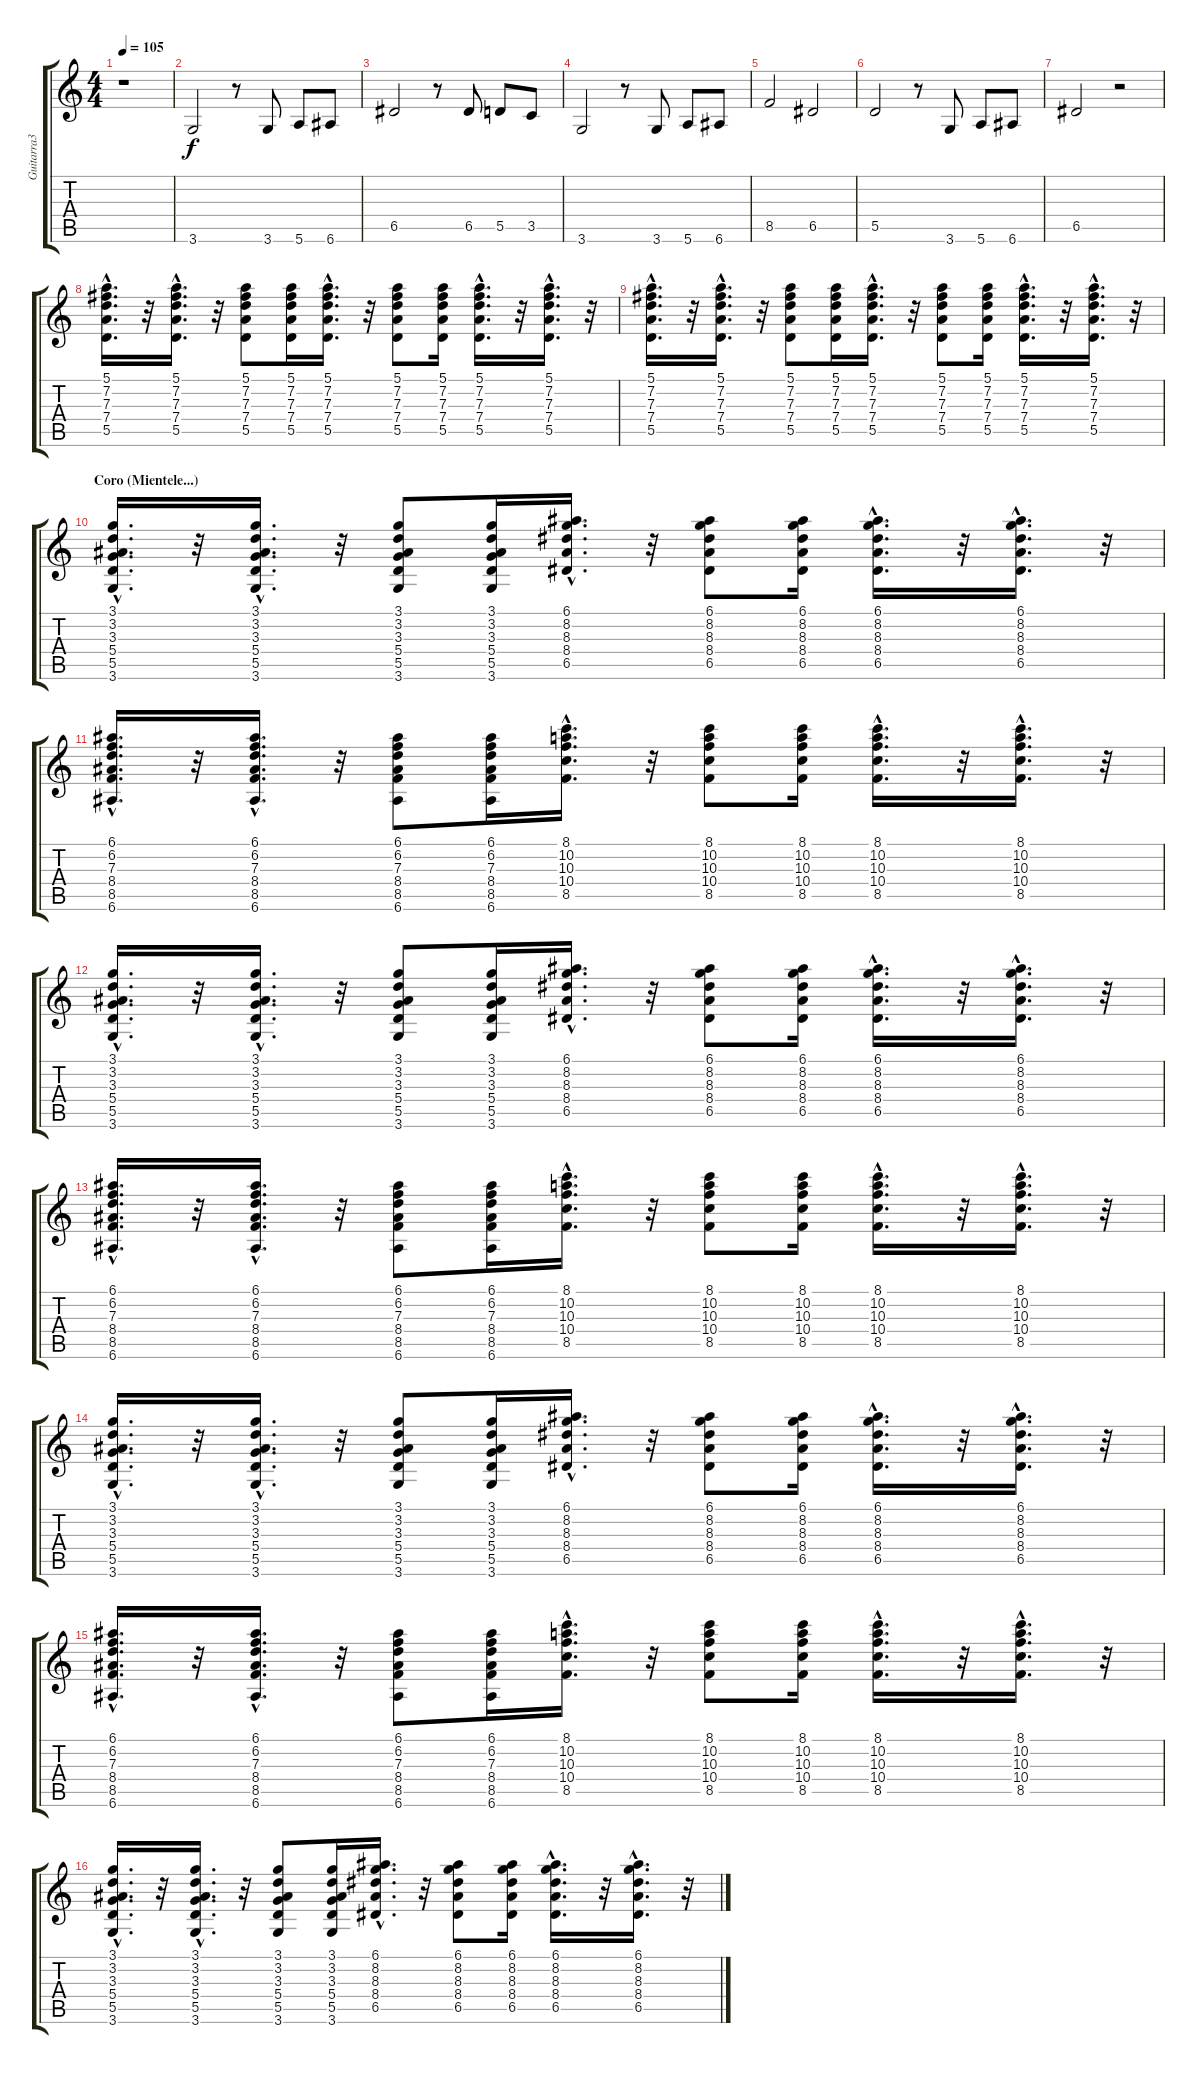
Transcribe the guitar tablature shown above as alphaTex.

\track ("Guitarra3" "Guitarra3") {instrument distortionguitar}
\staff {score tabs}
\tuning (E4 B3 G3 D3 A2 E2) {hide}
\ts (4 4)
\tempo 105
\clef g2
\ks c
r.1{dy f} |
3.6.2 r.8 3.6.8 5.6.8 6.6.8 |
6.5.2 r.8 6.5.8 5.5.8 3.5.8 |
3.6.2 r.8 3.6.8 5.6.8 6.6.8 |
8.5.2 6.5.2 |
5.5.2 r.8 3.6.8 5.6.8 6.6.8 |
6.5.2 r.2 |
(5.1{hac} 7.2{hac} 7.3{hac} 7.4{hac} 5.5{hac}).16{d} r.32 (5.1{hac} 7.2{hac} 7.3{hac} 7.4{hac} 5.5{hac}).16{d} r.32 (5.1 7.2 7.3 7.4 5.5).8 (5.1 7.2 7.3 7.4 5.5).16 (5.1{hac} 7.2{hac} 7.3{hac} 7.4{hac} 5.5{hac}).16{d} r.32 (5.1 7.2 7.3 7.4 5.5).8 (5.1 7.2 7.3 7.4 5.5).16 (5.1{hac} 7.2{hac} 7.3{hac} 7.4{hac} 5.5{hac}).16{d} r.32 (5.1{hac} 7.2{hac} 7.3{hac} 7.4{hac} 5.5{hac}).16{d} r.32 |
(5.1{hac} 7.2{hac} 7.3{hac} 7.4{hac} 5.5{hac}).16{d} r.32 (5.1{hac} 7.2{hac} 7.3{hac} 7.4{hac} 5.5{hac}).16{d} r.32 (5.1 7.2 7.3 7.4 5.5).8 (5.1 7.2 7.3 7.4 5.5).16 (5.1{hac} 7.2{hac} 7.3{hac} 7.4{hac} 5.5{hac}).16{d} r.32 (5.1 7.2 7.3 7.4 5.5).8 (5.1 7.2 7.3 7.4 5.5).16 (5.1{hac} 7.2{hac} 7.3{hac} 7.4{hac} 5.5{hac}).16{d} r.32 (5.1{hac} 7.2{hac} 7.3{hac} 7.4{hac} 5.5{hac}).16{d} r.32 |
\section ("" "Coro (Mientele...)")
(3.1{hac} 3.2{hac} 3.3{hac} 5.4{hac} 5.5{hac} 3.6{hac}).16{d} r.32 (3.1{hac} 3.2{hac} 3.3{hac} 5.4{hac} 5.5{hac} 3.6{hac}).16{d} r.32 (3.1 3.2 3.3 5.4 5.5 3.6).8 (3.1 3.2 3.3 5.4 5.5 3.6).16 (6.1{hac} 8.2{hac} 8.3{hac} 8.4{hac} 6.5{hac}).16{d} r.32 (6.1 8.2 8.3 8.4 6.5).8 (6.1 8.2 8.3 8.4 6.5).16 (6.1{hac} 8.2{hac} 8.3{hac} 8.4{hac} 6.5{hac}).16{d} r.32 (6.1{hac} 8.2{hac} 8.3{hac} 8.4{hac} 6.5{hac}).16{d} r.32 |
(6.1{hac} 6.2{hac} 7.3{hac} 8.4{hac} 8.5{hac} 6.6{hac}).16{d} r.32 (6.1{hac} 6.2{hac} 7.3{hac} 8.4{hac} 8.5{hac} 6.6{hac}).16{d} r.32 (6.1 6.2 7.3 8.4 8.5 6.6).8 (6.1 6.2 7.3 8.4 8.5 6.6).16 (8.1{hac} 10.2{hac} 10.3{hac} 10.4{hac} 8.5{hac}).16{d} r.32 (8.1 10.2 10.3 10.4 8.5).8 (8.1 10.2 10.3 10.4 8.5).16 (8.1{hac} 10.2{hac} 10.3{hac} 10.4{hac} 8.5{hac}).16{d} r.32 (8.1{hac} 10.2{hac} 10.3{hac} 10.4{hac} 8.5{hac}).16{d} r.32 |
(3.1{hac} 3.2{hac} 3.3{hac} 5.4{hac} 5.5{hac} 3.6{hac}).16{d} r.32 (3.1{hac} 3.2{hac} 3.3{hac} 5.4{hac} 5.5{hac} 3.6{hac}).16{d} r.32 (3.1 3.2 3.3 5.4 5.5 3.6).8 (3.1 3.2 3.3 5.4 5.5 3.6).16 (6.1{hac} 8.2{hac} 8.3{hac} 8.4{hac} 6.5{hac}).16{d} r.32 (6.1 8.2 8.3 8.4 6.5).8 (6.1 8.2 8.3 8.4 6.5).16 (6.1{hac} 8.2{hac} 8.3{hac} 8.4{hac} 6.5{hac}).16{d} r.32 (6.1{hac} 8.2{hac} 8.3{hac} 8.4{hac} 6.5{hac}).16{d} r.32 |
(6.1{hac} 6.2{hac} 7.3{hac} 8.4{hac} 8.5{hac} 6.6{hac}).16{d} r.32 (6.1{hac} 6.2{hac} 7.3{hac} 8.4{hac} 8.5{hac} 6.6{hac}).16{d} r.32 (6.1 6.2 7.3 8.4 8.5 6.6).8 (6.1 6.2 7.3 8.4 8.5 6.6).16 (8.1{hac} 10.2{hac} 10.3{hac} 10.4{hac} 8.5{hac}).16{d} r.32 (8.1 10.2 10.3 10.4 8.5).8 (8.1 10.2 10.3 10.4 8.5).16 (8.1{hac} 10.2{hac} 10.3{hac} 10.4{hac} 8.5{hac}).16{d} r.32 (8.1{hac} 10.2{hac} 10.3{hac} 10.4{hac} 8.5{hac}).16{d} r.32 |
(3.1{hac} 3.2{hac} 3.3{hac} 5.4{hac} 5.5{hac} 3.6{hac}).16{d} r.32 (3.1{hac} 3.2{hac} 3.3{hac} 5.4{hac} 5.5{hac} 3.6{hac}).16{d} r.32 (3.1 3.2 3.3 5.4 5.5 3.6).8 (3.1 3.2 3.3 5.4 5.5 3.6).16 (6.1{hac} 8.2{hac} 8.3{hac} 8.4{hac} 6.5{hac}).16{d} r.32 (6.1 8.2 8.3 8.4 6.5).8 (6.1 8.2 8.3 8.4 6.5).16 (6.1{hac} 8.2{hac} 8.3{hac} 8.4{hac} 6.5{hac}).16{d} r.32 (6.1{hac} 8.2{hac} 8.3{hac} 8.4{hac} 6.5{hac}).16{d} r.32 |
(6.1{hac} 6.2{hac} 7.3{hac} 8.4{hac} 8.5{hac} 6.6{hac}).16{d} r.32 (6.1{hac} 6.2{hac} 7.3{hac} 8.4{hac} 8.5{hac} 6.6{hac}).16{d} r.32 (6.1 6.2 7.3 8.4 8.5 6.6).8 (6.1 6.2 7.3 8.4 8.5 6.6).16 (8.1{hac} 10.2{hac} 10.3{hac} 10.4{hac} 8.5{hac}).16{d} r.32 (8.1 10.2 10.3 10.4 8.5).8 (8.1 10.2 10.3 10.4 8.5).16 (8.1{hac} 10.2{hac} 10.3{hac} 10.4{hac} 8.5{hac}).16{d} r.32 (8.1{hac} 10.2{hac} 10.3{hac} 10.4{hac} 8.5{hac}).16{d} r.32 |
(3.1{hac} 3.2{hac} 3.3{hac} 5.4{hac} 5.5{hac} 3.6{hac}).16{d} r.32 (3.1{hac} 3.2{hac} 3.3{hac} 5.4{hac} 5.5{hac} 3.6{hac}).16{d} r.32 (3.1 3.2 3.3 5.4 5.5 3.6).8 (3.1 3.2 3.3 5.4 5.5 3.6).16 (6.1{hac} 8.2{hac} 8.3{hac} 8.4{hac} 6.5{hac}).16{d} r.32 (6.1 8.2 8.3 8.4 6.5).8 (6.1 8.2 8.3 8.4 6.5).16 (6.1{hac} 8.2{hac} 8.3{hac} 8.4{hac} 6.5{hac}).16{d} r.32 (6.1{hac} 8.2{hac} 8.3{hac} 8.4{hac} 6.5{hac}).16{d} r.32
